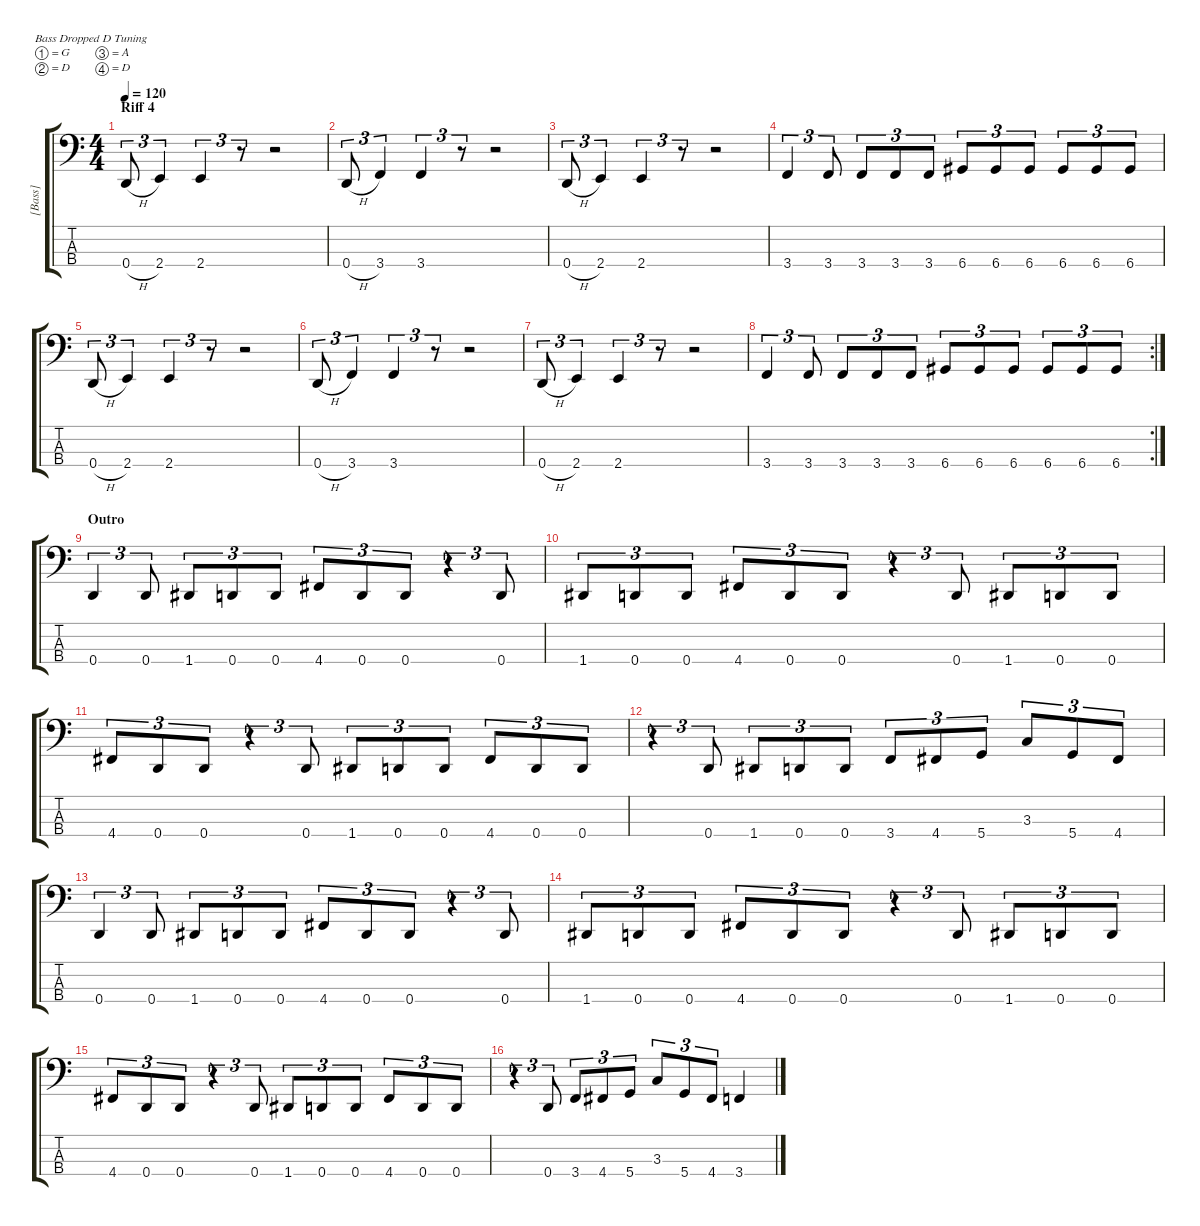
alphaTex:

\hideDynamics
\bracketExtendMode groupsimilarinstruments
\firstSystemTrackNameMode fullname
\otherSystemsTrackNameMode fullname
\otherSystemsTrackNameOrientation horizontal
\track ("[Bass]" "E-Bass") {instrument electricbassfinger}
\staff {score tabs}
\tuning (G2 D2 A1 D1)
\ts (4 4)
\section ("" "Riff 4")
\tempo 120
\clef f4
\ks c
0.4{h}.8{tu (3 2) dy f} 2.4.4{tu (3 2)} 2.4.4{tu (3 2)} r.8{tu (3 2)} r.2 |
0.4{h}.8{tu (3 2)} 3.4.4{tu (3 2)} 3.4.4{tu (3 2)} r.8{tu (3 2)} r.2 |
0.4{h}.8{tu (3 2)} 2.4.4{tu (3 2)} 2.4.4{tu (3 2)} r.8{tu (3 2)} r.2 |
3.4.4{tu (3 2)} 3.4.8{tu (3 2)} 3.4.8{tu (3 2)} 3.4.8{tu (3 2)} 3.4.8{tu (3 2)} 6.4.8{tu (3 2)} 6.4.8{tu (3 2)} 6.4.8{tu (3 2)} 6.4.8{tu (3 2)} 6.4.8{tu (3 2)} 6.4.8{tu (3 2)} |
0.4{h}.8{tu (3 2)} 2.4.4{tu (3 2)} 2.4.4{tu (3 2)} r.8{tu (3 2)} r.2 |
0.4{h}.8{tu (3 2)} 3.4.4{tu (3 2)} 3.4.4{tu (3 2)} r.8{tu (3 2)} r.2 |
0.4{h}.8{tu (3 2)} 2.4.4{tu (3 2)} 2.4.4{tu (3 2)} r.8{tu (3 2)} r.2 |
\rc 2
3.4.4{tu (3 2)} 3.4.8{tu (3 2)} 3.4.8{tu (3 2)} 3.4.8{tu (3 2)} 3.4.8{tu (3 2)} 6.4.8{tu (3 2)} 6.4.8{tu (3 2)} 6.4.8{tu (3 2)} 6.4.8{tu (3 2)} 6.4.8{tu (3 2)} 6.4.8{tu (3 2)} |
\section ("" "Outro")
0.4.4{tu (3 2)} 0.4.8{tu (3 2)} 1.4.8{tu (3 2)} 0.4.8{tu (3 2)} 0.4.8{tu (3 2)} 4.4.8{tu (3 2)} 0.4.8{tu (3 2)} 0.4.8{tu (3 2)} r.4{tu (3 2)} 0.4.8{tu (3 2)} |
1.4.8{tu (3 2)} 0.4.8{tu (3 2)} 0.4.8{tu (3 2)} 4.4.8{tu (3 2)} 0.4.8{tu (3 2)} 0.4.8{tu (3 2)} r.4{tu (3 2)} 0.4.8{tu (3 2)} 1.4.8{tu (3 2)} 0.4.8{tu (3 2)} 0.4.8{tu (3 2)} |
4.4.8{tu (3 2)} 0.4.8{tu (3 2)} 0.4.8{tu (3 2)} r.4{tu (3 2)} 0.4.8{tu (3 2)} 1.4.8{tu (3 2)} 0.4.8{tu (3 2)} 0.4.8{tu (3 2)} 4.4.8{tu (3 2)} 0.4.8{tu (3 2)} 0.4.8{tu (3 2)} |
r.4{tu (3 2)} 0.4.8{tu (3 2)} 1.4.8{tu (3 2)} 0.4.8{tu (3 2)} 0.4.8{tu (3 2)} 3.4.8{tu (3 2)} 4.4.8{tu (3 2)} 5.4.8{tu (3 2)} 3.3.8{tu (3 2)} 5.4.8{tu (3 2)} 4.4.8{tu (3 2)} |
0.4.4{tu (3 2)} 0.4.8{tu (3 2)} 1.4.8{tu (3 2)} 0.4.8{tu (3 2)} 0.4.8{tu (3 2)} 4.4.8{tu (3 2)} 0.4.8{tu (3 2)} 0.4.8{tu (3 2)} r.4{tu (3 2)} 0.4.8{tu (3 2)} |
1.4.8{tu (3 2)} 0.4.8{tu (3 2)} 0.4.8{tu (3 2)} 4.4.8{tu (3 2)} 0.4.8{tu (3 2)} 0.4.8{tu (3 2)} r.4{tu (3 2)} 0.4.8{tu (3 2)} 1.4.8{tu (3 2)} 0.4.8{tu (3 2)} 0.4.8{tu (3 2)} |
4.4.8{tu (3 2)} 0.4.8{tu (3 2)} 0.4.8{tu (3 2)} r.4{tu (3 2)} 0.4.8{tu (3 2)} 1.4.8{tu (3 2)} 0.4.8{tu (3 2)} 0.4.8{tu (3 2)} 4.4.8{tu (3 2)} 0.4.8{tu (3 2)} 0.4.8{tu (3 2)} |
r.4{tu (3 2)} 0.4.8{tu (3 2)} 3.4.8{tu (3 2)} 4.4.8{tu (3 2)} 5.4.8{tu (3 2)} 3.3.8{tu (3 2)} 5.4.8{tu (3 2)} 4.4.8{tu (3 2)} 3.4.4
